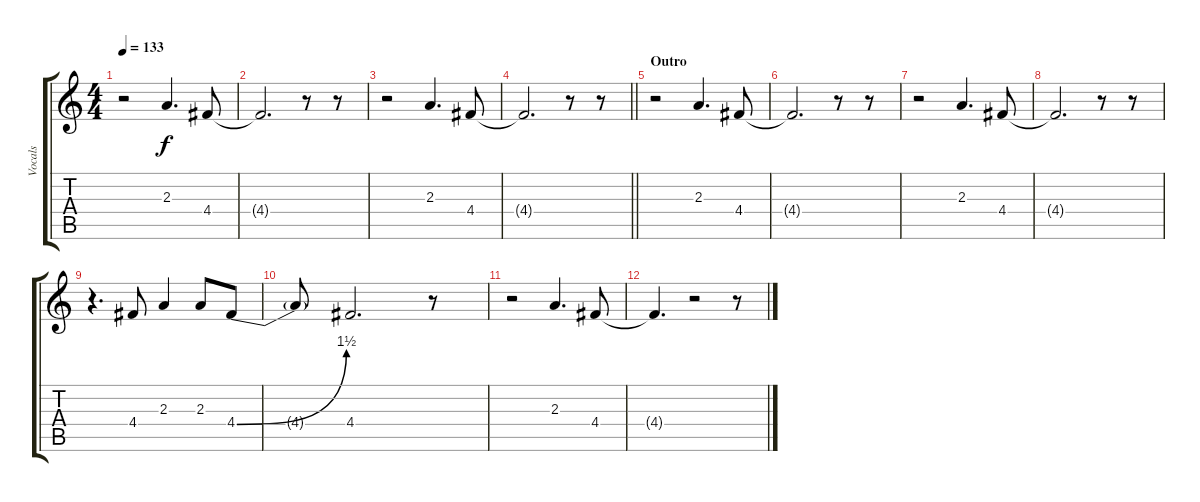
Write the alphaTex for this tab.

\track ("Vocals" "Vocals") {instrument acousticguitarsteel}
\staff {score tabs}
\tuning (E4 B3 G3 D3 A2 E2) {hide}
\ts (4 4)
\tempo 133
\clef g2
\ks c
r.2{dy f} 2.3.4{d} 4.4.8 |
4.4{t}.2{d} r.8 r.8 |
r.2 2.3.4{d} 4.4.8 |
\barLineRight lightlight
4.4{t}.2{d} r.8 r.8 |
\section ("" "Outro")
r.2 2.3.4{d} 4.4.8 |
4.4{t}.2{d} r.8 r.8 |
r.2 2.3.4{d} 4.4.8 |
4.4{t}.2{d} r.8 r.8 |
r.4{d} 4.4.8 2.3.4 2.3.8 4.4{be (bend 0 0 60 6)}.8 |
4.4{t}.8 4.4.2{d} r.8 |
r.2 2.3.4{d} 4.4.8 |
4.4{t}.4{d} r.2 r.8
